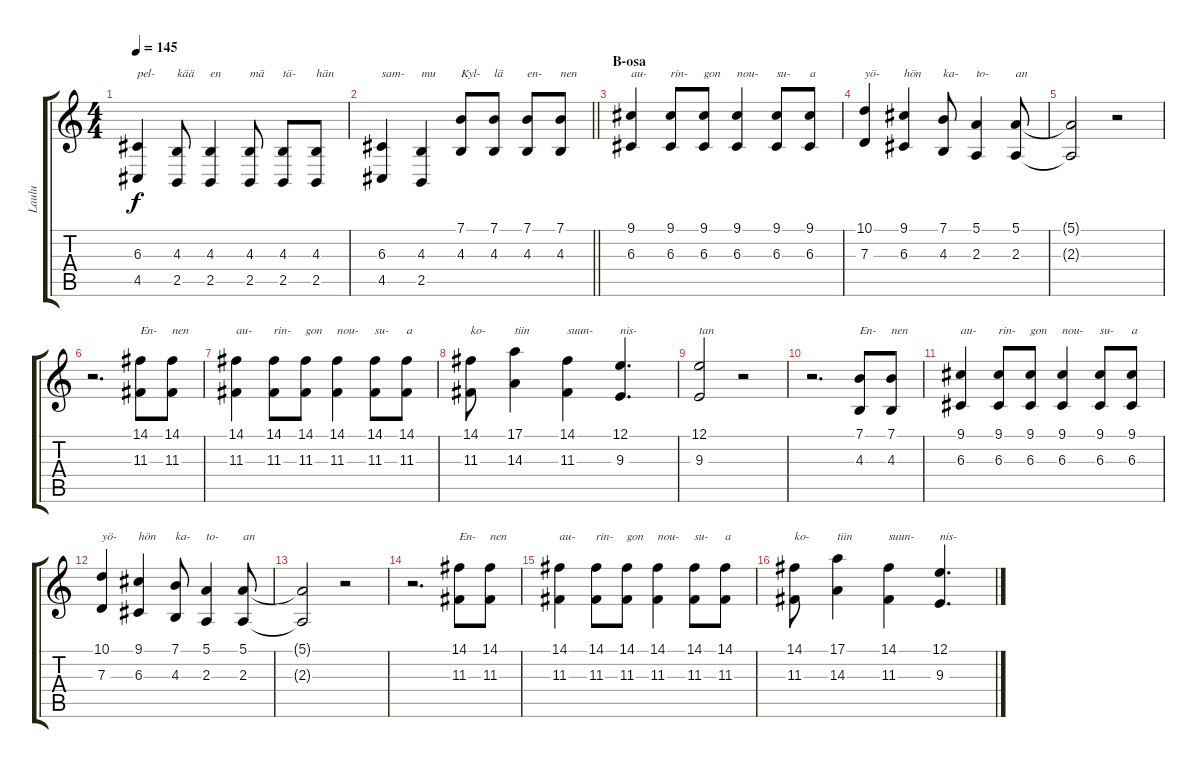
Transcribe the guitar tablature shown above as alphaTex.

\track ("Laulu" "Laulu") {instrument acousticgrandpiano}
\staff {score tabs}
\tuning (E4 B3 G3 D3 A2 E2) {hide}
\ts (4 4)
\tempo 145
\clef g2
\ks c
(6.3 4.5).4{txt "pel-" dy f} (4.3 2.5).8{txt "kää"} (4.3 2.5).4{txt "en"} (4.3 2.5).8{txt "mä"} (4.3 2.5).8{txt "tä-"} (4.3 2.5).8{txt "hän"} |
\barLineRight lightlight
(6.3 4.5).4{txt "sam-"} (4.3 2.5).4{txt "mu"} (7.1 4.3).8{txt "Kyl-"} (7.1 4.3).8{txt "lä"} (7.1 4.3).8{txt "en-"} (7.1 4.3).8{txt "nen"} |
\section ("" "B-osa")
(9.1 6.3).4{txt "au-"} (9.1 6.3).8{txt "rin-"} (9.1 6.3).8{txt "gon"} (9.1 6.3).4{txt "nou-"} (9.1 6.3).8{txt "su-"} (9.1 6.3).8{txt "a"} |
(10.1 7.3).4{txt "yö-"} (9.1 6.3).4{txt "hön"} (7.1 4.3).8{txt "ka-"} (5.1 2.3).4{txt "to-"} (5.1 2.3).8{txt "an"} |
(5.1{t} 2.3{t}).2 r.2 |
r.2{d} (14.1 11.3).8{txt "En-"} (14.1 11.3).8{txt "nen"} |
(14.1 11.3).4{txt "au-"} (14.1 11.3).8{txt "rin-"} (14.1 11.3).8{txt "gon"} (14.1 11.3).4{txt "nou-"} (14.1 11.3).8{txt "su-"} (14.1 11.3).8{txt "a"} |
(14.1 11.3).8{txt "ko-"} (17.1 14.3).4{txt "tiin"} (14.1 11.3).4{txt "suun-"} (12.1 9.3).4{d txt "nis-"} |
(12.1 9.3).2{txt "tan"} r.2 |
r.2{d} (7.1 4.3).8{txt "En-"} (7.1 4.3).8{txt "nen"} |
(9.1 6.3).4{txt "au-"} (9.1 6.3).8{txt "rin-"} (9.1 6.3).8{txt "gon"} (9.1 6.3).4{txt "nou-"} (9.1 6.3).8{txt "su-"} (9.1 6.3).8{txt "a"} |
(10.1 7.3).4{txt "yö-"} (9.1 6.3).4{txt "hön"} (7.1 4.3).8{txt "ka-"} (5.1 2.3).4{txt "to-"} (5.1 2.3).8{txt "an"} |
(5.1{t} 2.3{t}).2 r.2 |
r.2{d} (14.1 11.3).8{txt "En-"} (14.1 11.3).8{txt "nen"} |
(14.1 11.3).4{txt "au-"} (14.1 11.3).8{txt "rin-"} (14.1 11.3).8{txt "gon"} (14.1 11.3).4{txt "nou-"} (14.1 11.3).8{txt "su-"} (14.1 11.3).8{txt "a"} |
(14.1 11.3).8{txt "ko-"} (17.1 14.3).4{txt "tiin"} (14.1 11.3).4{txt "suun-"} (12.1 9.3).4{d txt "nis-"}
